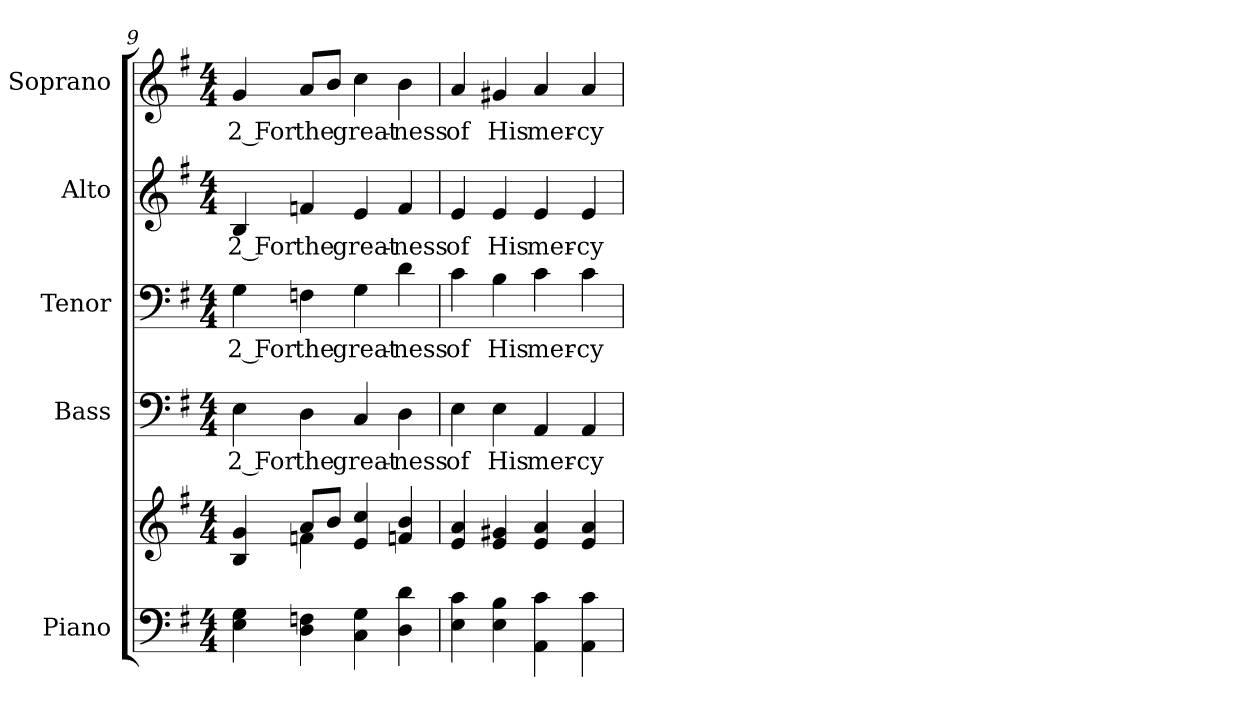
**kern	**kern	**kern	**text	**kern	**text	**kern	**text	**kern	**text
*part5	*part5	*part4	*part4	*part3	*part3	*part2	*part2	*part1	*part1
*staff6	*staff5	*staff4	*staff4	*staff3	*staff3	*staff2	*staff2	*staff1	*staff1
*I"Piano	*	*I"Bass	*	*I"Tenor	*	*I"Alto	*	*I"Soprano	*
*I'Pno.	*	*I'B.	*	*I'T.	*	*I'A.	*	*I'S.	*
!!LO:PB:g=z
*clefF4	*clefG2	*clefF4	*	*clefF4	*	*clefG2	*	*clefG2	*
*k[f#]	*k[f#]	*k[f#]	*	*k[f#]	*	*k[f#]	*	*k[f#]	*
*G:	*G:	*G:	*	*G:	*	*G:	*	*G:	*
*M4/4	*M4/4	*M4/4	*	*M4/4	*	*M4/4	*	*M4/4	*
=9	=9	=9	=9	=9	=9	=9	=9	=9	=9
*	*^	*	*	*	*	*	*	*	*
!	!	!	!	!LO:LY:b:color=#000000	!	!	!	!	!	!
!	!	!	!	!	!	!LO:LY:b:color=#000000	!	!	!	!
!	!	!	!	!	!	!	!	!LO:LY:b:color=#000000	!	!
!	!	!	!	!	!	!	!	!	!	!LO:LY:b:color=#000000
4Ei\ 4Gi	4Bi/ 4gi	4ryy	4Ei\	2 For	4Gi\	2 For	4Bi/	2 For	4gi/	2 For
!	!	!	!	!LO:LY:b:color=#000000	!	!	!	!	!	!
!	!	!	!	!	!	!LO:LY:b:color=#000000	!	!	!	!
!	!	!	!	!	!	!	!	!LO:LY:b:color=#000000	!	!
!	!	!	!	!	!	!	!	!	!	!LO:LY:b:color=#000000
4Di\ 4Fni	8ai/L	4fni\	4Di\	the	4Fni\	the	4fni/	the	8ai/L	the
.	8bi/J	.	.	.	.	.	.	.	8bi/J	.
!	!	!	!	!LO:LY:b:color=#000000	!	!	!	!	!	!
!	!	!	!	!	!	!LO:LY:b:color=#000000	!	!	!	!
!	!	!	!	!	!	!	!	!LO:LY:b:color=#000000	!	!
!	!	!	!	!	!	!	!	!	!	!LO:LY:b:color=#000000
4Ci\ 4Gi	4ei/ 4cci	2ryy	4Ci/	great-	4Gi\	great-	4ei/	great-	4cci\	great-
!	!	!	!	!LO:LY:b:color=#000000	!	!	!	!	!	!
!	!	!	!	!	!	!LO:LY:b:color=#000000	!	!	!	!
!	!	!	!	!	!	!	!	!LO:LY:b:color=#000000	!	!
!	!	!	!	!	!	!	!	!	!	!LO:LY:b:color=#000000
4Di\ 4di	4fni/ 4bi	.	4Di\	-ness	4di\	-ness	4fi/	-ness	4bi\	-ness
*	*v	*v	*	*	*	*	*	*	*	*
=10	=10	=10	=10	=10	=10	=10	=10	=10	=10
!	!	!	!LO:LY:b:color=#000000	!	!	!	!	!	!
!	!	!	!	!	!LO:LY:b:color=#000000	!	!	!	!
!	!	!	!	!	!	!	!LO:LY:b:color=#000000	!	!
!	!	!	!	!	!	!	!	!	!LO:LY:b:color=#000000
4Ei\ 4ci	4ei/ 4ai	4Ei\	of	4ci\	of	4ei/	of	4ai/	of
!	!	!	!LO:LY:b:color=#000000	!	!	!	!	!	!
!	!	!	!	!	!LO:LY:b:color=#000000	!	!	!	!
!	!	!	!	!	!	!	!LO:LY:b:color=#000000	!	!
!	!	!	!	!	!	!	!	!	!LO:LY:b:color=#000000
4Ei\ 4Bi	4ei/ 4g#Xi	4Ei\	His	4Bi\	His	4ei/	His	4g#Xi/	His
!	!	!	!LO:LY:b:color=#000000	!	!	!	!	!	!
!	!	!	!	!	!LO:LY:b:color=#000000	!	!	!	!
!	!	!	!	!	!	!	!LO:LY:b:color=#000000	!	!
!	!	!	!	!	!	!	!	!	!LO:LY:b:color=#000000
4AAi\ 4ci	4ei/ 4ai	4AAi/	mer-	4ci\	mer-	4ei/	mer-	4ai/	mer-
!	!	!	!LO:LY:b:color=#000000	!	!	!	!	!	!
!	!	!	!	!	!LO:LY:b:color=#000000	!	!	!	!
!	!	!	!	!	!	!	!LO:LY:b:color=#000000	!	!
!	!	!	!	!	!	!	!	!	!LO:LY:b:color=#000000
4AAi\ 4ci	4ei/ 4ai	4AAi/	-cy	4ci\	-cy	4ei/	-cy	4ai/	-cy
=	=	=	=	=	=	=	=	=	=
*-	*-	*-	*-	*-	*-	*-	*-	*-	*-
